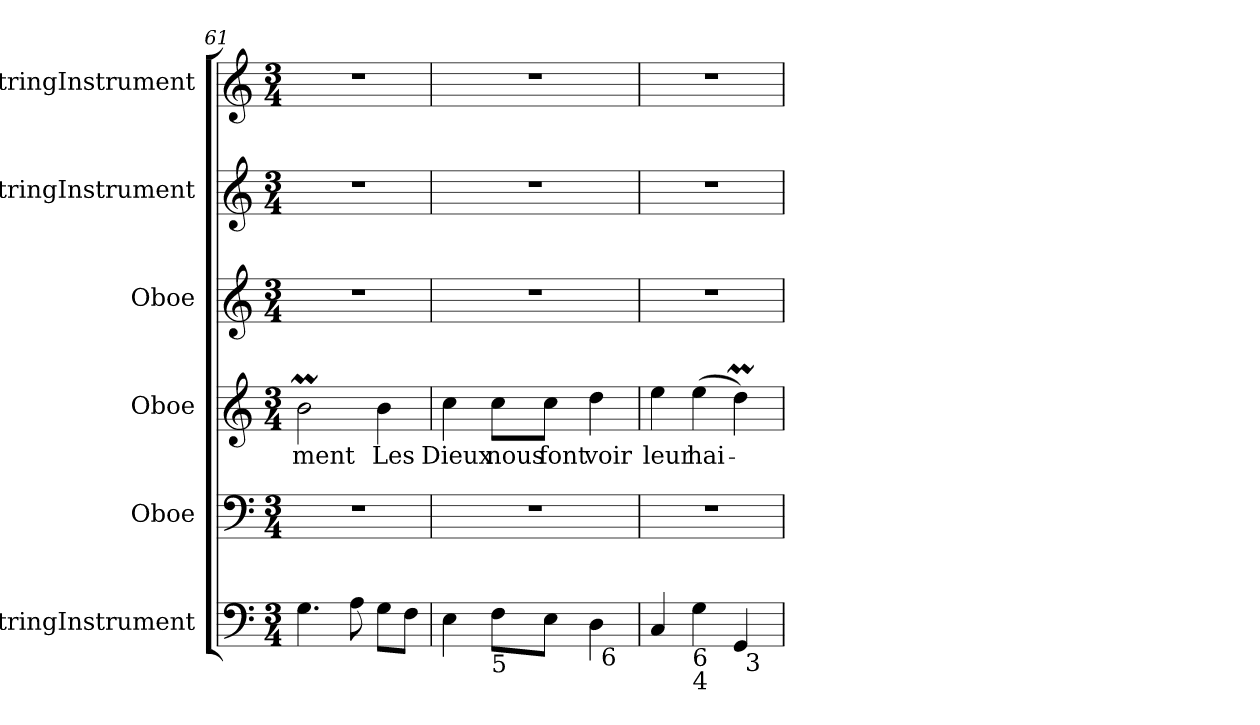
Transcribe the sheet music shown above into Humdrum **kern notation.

**kern	**kern	**kern	**text	**kern	**kern	**kern
*part6	*part5	*part4	*part4	*part3	*part2	*part1
*staff6	*staff5	*staff4	*staff4	*staff3	*staff2	*staff1
*I"StringInstrument	*I"Oboe	*I"Oboe	*	*I"Oboe	*I"StringInstrument	*I"StringInstrument
*I'Str	*I'Ob	*I'Ob	*	*I'Ob	*I'Str	*I'Str
*clefF4	*clefF4	*clefG2	*	*clefG2	*clefG2	*clefG2
*k[]	*k[]	*k[]	*	*k[]	*k[]	*k[]
*C:	*C:	*C:	*	*C:	*C:	*C:
*M3/4	*M3/4	*M3/4	*	*M3/4	*M3/4	*M3/4
=61	=61	=61	=61	=61	=61	=61
4.G\	2.r	2bm\	-ment	2.r	2.r	2.r
8A\	.	.	.	.	.	.
8G\L	.	4b\	Les	.	.	.
8F\J	.	.	.	.	.	.
!!LO:PB:g=z
=62	=62	=62	=62	=62	=62	=62
!LO:TX:b:t=6	!	!	!	!	!	!
*^	*	*	*	*	*	*
4E\	2ryy	2.r	4cc\	Dieux	2.r	2.r	2.r
!LO:TX:b:t=5	!	!	!	!	!	!	!
8F\L	.	.	8cc\L	nous	.	.	.
8E\J	.	.	8cc\J	font	.	.	.
4D\	32ryy	.	4dd\	voir	.	.	.
!	!LO:TX:b:t=6	!	!	!	!	!	!
.	8..ryy	.	.	.	.	.	.
=63	=63	=63	=63	=63	=63	=63	=63
4C/	2ryy	2.r	4ee\	leur	2.r	2.r	2.r
!LO:TX:b:t=6\n4	!	!	!	!	!	!	!
4G\	.	.	(>4ee\	hai-	.	.	.
4GG/	32ryy	.	4ddM\)	.	.	.	.
!	!LO:TX:b:t=3	!	!	!	!	!	!
.	8..ryy	.	.	.	.	.	.
*v	*v	*	*	*	*	*	*
=	=	=	=	=	=	=
*-	*-	*-	*-	*-	*-	*-
